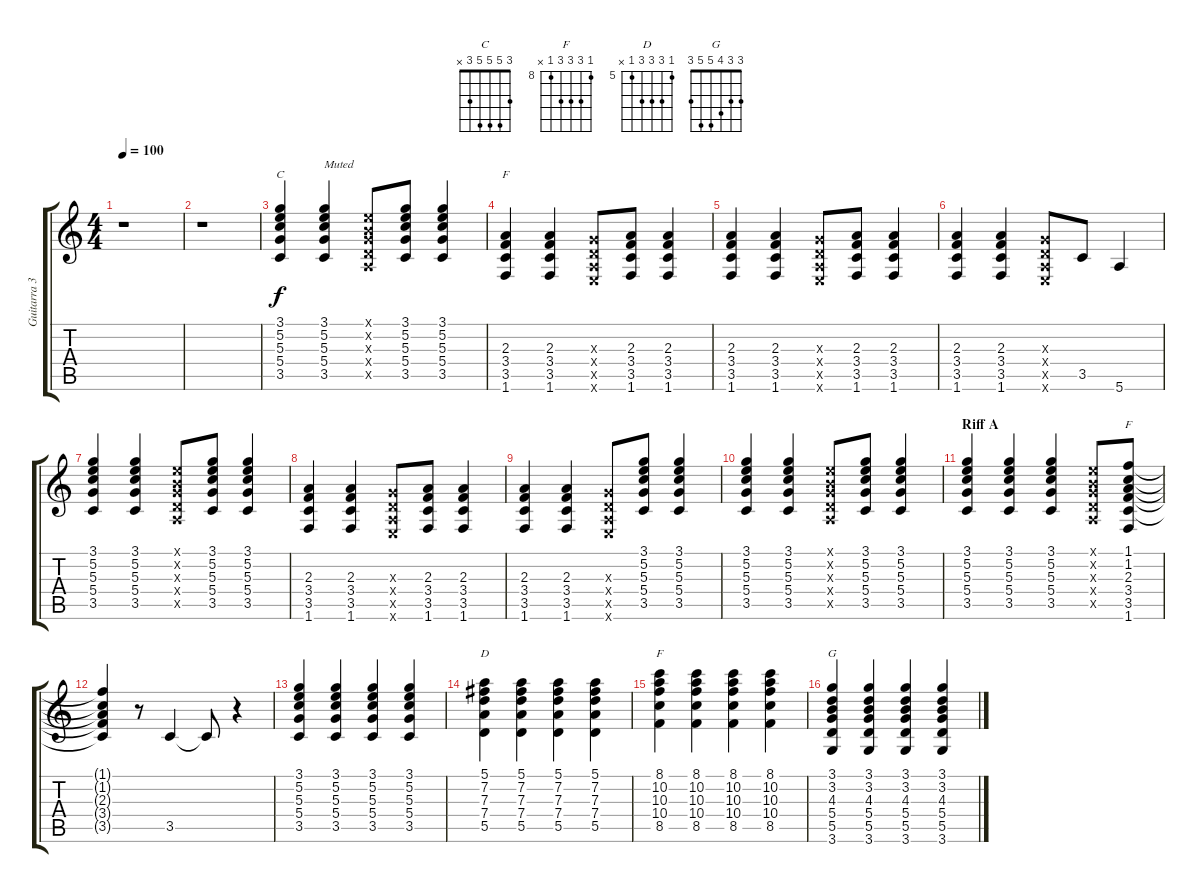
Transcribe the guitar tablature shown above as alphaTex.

\track ("Guitarra 3" "Guitarra 3") {instrument electricguitarmuted}
\staff {score tabs}
\tuning (E4 B3 G3 D3 A2 E2) {hide}
\chord ("C" 3 5 5 5 3 x)
\chord ("F" x x 2 3 3 1)
\chord ("F" 1 1 2 3 3 1)
\chord ("D" 5 7 7 7 5 x) {firstfret 5}
\chord ("F" 8 10 10 10 8 x) {firstfret 8}
\chord ("G" 3 3 4 5 5 3)
\ts (4 4)
\tempo 100
\clef g2
\ks c
r.1{dy f instrument electricguitarmuted} |
r.1 |
(3.1 5.2 5.3 5.4 3.5).4{ch "C"} (3.1 5.2 5.3 5.4 3.5).4{txt "Muted"} (0.1{x} 0.2{x} 0.3{x} 0.4{x} 0.5{x}).8 (3.1 5.2 5.3 5.4 3.5).8 (3.1 5.2 5.3 5.4 3.5).4 |
(2.3 3.4 3.5 1.6).4{ch "F"} (2.3 3.4 3.5 1.6).4 (0.3{x} 0.4{x} 0.5{x} 0.6{x}).8 (2.3 3.4 3.5 1.6).8 (2.3 3.4 3.5 1.6).4 |
(2.3 3.4 3.5 1.6).4 (2.3 3.4 3.5 1.6).4 (0.3{x} 0.4{x} 0.5{x} 0.6{x}).8 (2.3 3.4 3.5 1.6).8 (2.3 3.4 3.5 1.6).4 |
(2.3 3.4 3.5 1.6).4 (2.3 3.4 3.5 1.6).4 (0.3{x} 0.4{x} 0.5{x} 0.6{x}).8 3.5.8 5.6.4 |
(3.1 5.2 5.3 5.4 3.5).4 (3.1 5.2 5.3 5.4 3.5).4 (0.1{x} 0.2{x} 0.3{x} 0.4{x} 0.5{x}).8 (3.1 5.2 5.3 5.4 3.5).8 (3.1 5.2 5.3 5.4 3.5).4 |
(2.3 3.4 3.5 1.6).4 (2.3 3.4 3.5 1.6).4 (0.3{x} 0.4{x} 0.5{x} 0.6{x}).8 (2.3 3.4 3.5 1.6).8 (2.3 3.4 3.5 1.6).4 |
(2.3 3.4 3.5 1.6).4 (2.3 3.4 3.5 1.6).4 (0.3{x} 0.4{x} 0.5{x} 0.6{x}).8 (3.1 5.2 5.3 5.4 3.5).8 (3.1 5.2 5.3 5.4 3.5).4 |
(3.1 5.2 5.3 5.4 3.5).4 (3.1 5.2 5.3 5.4 3.5).4 (0.1{x} 0.2{x} 0.3{x} 0.4{x} 0.5{x}).8 (3.1 5.2 5.3 5.4 3.5).8 (3.1 5.2 5.3 5.4 3.5).4 |
\section ("" "Riff A")
(3.1 5.2 5.3 5.4 3.5).4 (3.1 5.2 5.3 5.4 3.5).4 (3.1 5.2 5.3 5.4 3.5).4 (0.1{x} 0.2{x} 0.3{x} 0.4{x} 0.5{x}).8 (1.1 1.2 2.3 3.4 3.5 1.6).8{ch "F"} |
(1.1{t} 1.2{t} 2.3{t} 3.4{t} 3.5{t}).4 r.8 3.5.4 3.5{t}.8 r.4 |
(3.1 5.2 5.3 5.4 3.5).4 (3.1 5.2 5.3 5.4 3.5).4 (3.1 5.2 5.3 5.4 3.5).4 (3.1 5.2 5.3 5.4 3.5).4 |
(5.1 7.2 7.3 7.4 5.5).4{ch "D"} (5.1 7.2 7.3 7.4 5.5).4 (5.1 7.2 7.3 7.4 5.5).4 (5.1 7.2 7.3 7.4 5.5).4 |
(8.1 10.2 10.3 10.4 8.5).4{ch "F"} (8.1 10.2 10.3 10.4 8.5).4 (8.1 10.2 10.3 10.4 8.5).4 (8.1 10.2 10.3 10.4 8.5).4 |
(3.1 3.2 4.3 5.4 5.5 3.6).4{ch "G"} (3.1 3.2 4.3 5.4 5.5 3.6).4 (3.1 3.2 4.3 5.4 5.5 3.6).4 (3.1 3.2 4.3 5.4 5.5 3.6).4
